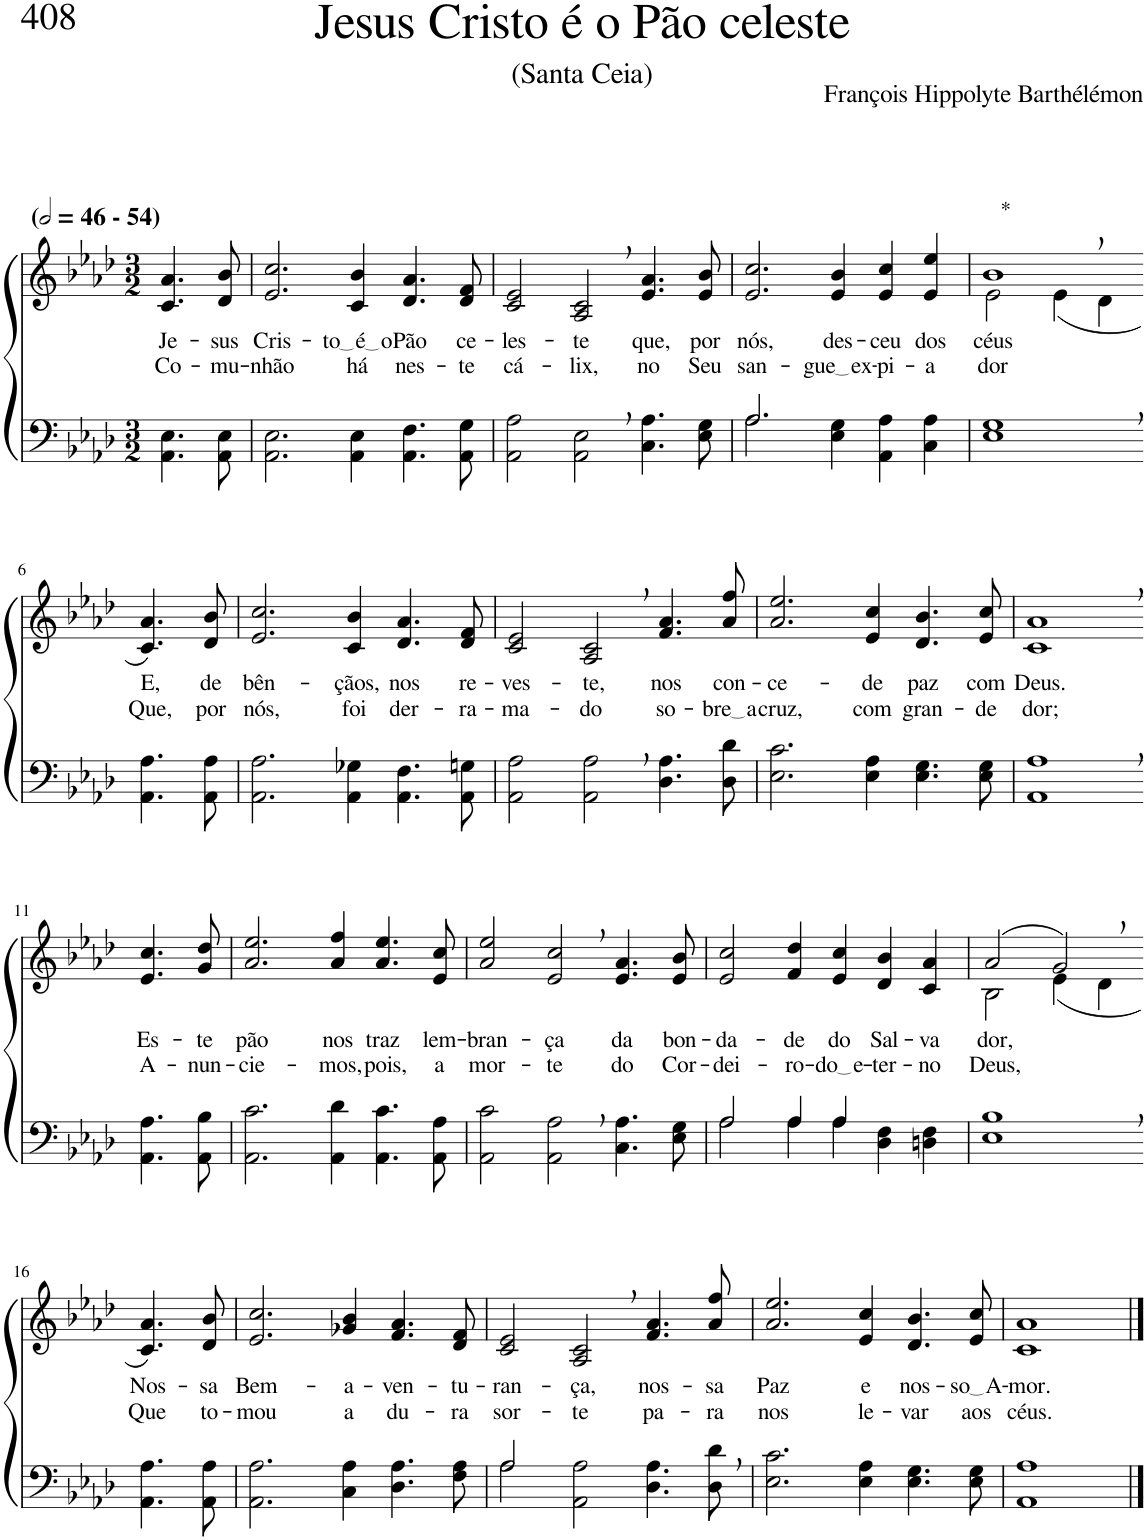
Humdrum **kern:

**kern	**kern	**text	**text
*part2	*part1	*part1	*part1
*staff2	*staff1	*staff1	*staff1
*I"Parte III e IV	*I"Parte I e II	*	*
*clefF4	*clefG2	*	*
*k[b-e-a-d-]	*k[b-e-a-d-]	*	*
*M3/2	*M3/2	*	*
*MM92	*MM92	*	*
=1	=1	=1	=1
!	!LO:TX:a:B:t=(	!	!
!	!LO:TX:a:B:t=- 54)	!	!
!	!	!LO:LY:b	!LO:LY:b
4.AA-\ 4.E-\	4.c/ 4.a-/	Je-	Co-
!	!	!LO:LY:b	!LO:LY:b
8AA-\ 8E-\	8d-/ 8b-/	-sus	-mu-
=2	=2	=2	=2
!	!	!LO:LY:b	!LO:LY:b
2.AA-\ 2.E-\	2.e-/ 2.cc/	Cris-	-nhão
!	!	!LO:LY:b	!LO:LY:b
4AA-\ 4E-\	4c/ 4b-/	to é o	há
!	!	!LO:LY:b	!LO:LY:b
4.AA-\ 4.F\	4.d-/ 4.a-/	Pão	nes-
!	!	!LO:LY:b	!LO:LY:b
8AA-\ 8G\	8d-/ 8f/	ce-	-te
=3	=3	=3	=3
!	!	!LO:LY:b	!LO:LY:b
2AA-\ 2A-\	2c/ 2e-/	-les-	cá-
!	!	!LO:LY:b	!LO:LY:b
2AA-\, 2E-\,	2A-/, 2c/,	-te	-lix,
!	!	!LO:LY:b	!LO:LY:b
4.C\ 4.A-\	4.e-/ 4.a-/	que,	no
!	!	!LO:LY:b	!LO:LY:b
8E-\ 8G\	8e-/ 8b-/	por	Seu
=4	=4	=4	=4
*^	*	*	*
!	!	!	!LO:LY:b	!LO:LY:b
2.A-/	2.A-\	2.e-/ 2.cc/	nós,	san-
!	!	!	!LO:LY:b	!LO:LY:b
2.ryy	4E-\ 4G\	4e-/ 4b-/	des-	gue ex
!	!	!	!LO:LY:b	!LO:LY:b
.	4AA-\ 4A-\	4e-/ 4cc/	-ceu	-pi-
!	!	!	!LO:LY:b	!LO:LY:b
.	4C\ 4A-\	4e-/ 4ee-/	dos	-a-
=5	=5	=5	=5	=5
*	*	*^	*	*
!	!	!LO:TX:a:t=*	!	!	!
!	!	!	!	!LO:LY:b	!LO:LY:b
*v	*v	*	*	*	*
1E-, 1G,	1b-,	2e-\	céus	-dor
.	.	(4e-\	.	.
.	.	4d-\	.	.
!!LO:LB:g=z
=6-	=6-	=6-	=6-	=6-
!	!	!	!LO:LY:b	!LO:LY:b
*	*v	*v	*	*
4.AA-\ 4.A-\	4.c/ 4.a-/)	E,	Que,
!	!	!LO:LY:b	!LO:LY:b
8AA-\ 8A-\	8d-/ 8b-/	de	por
=7	=7	=7	=7
!	!	!LO:LY:b	!LO:LY:b
2.AA-\ 2.A-\	2.e-/ 2.cc/	bên-	nós,
!	!	!LO:LY:b	!LO:LY:b
4AA-\ 4G-X\	4c/ 4b-/	-çãos,	foi
!	!	!LO:LY:b	!LO:LY:b
4.AA-\ 4.F\	4.d-/ 4.a-/	nos	der-
!	!	!LO:LY:b	!LO:LY:b
8AA-\ 8Gn\	8d-/ 8f/	re-	-ra-
=8	=8	=8	=8
!	!	!LO:LY:b	!LO:LY:b
2AA-\ 2A-\	2c/ 2e-/	-ves-	-ma-
!	!	!LO:LY:b	!LO:LY:b
2AA-\, 2A-\,	2A-/, 2c/,	-te,	-do
!	!	!LO:LY:b	!LO:LY:b
4.D-\ 4.A-\	4.f/ 4.a-/	nos	so-
!	!	!LO:LY:b	!LO:LY:b
8D-\ 8d-\	8a-/ 8ff/	con-	bre a
=9	=9	=9	=9
!	!	!LO:LY:b	!LO:LY:b
2.E-\ 2.c\	2.a-/ 2.ee-/	-ce-	cruz,
!	!	!LO:LY:b	!LO:LY:b
4E-\ 4A-\	4e-/ 4cc/	-de	com
!	!	!LO:LY:b	!LO:LY:b
4.E-\ 4.G\	4.d-/ 4.b-/	paz	gran-
!	!	!LO:LY:b	!LO:LY:b
8E-\ 8G\	8e-/ 8cc/	com	-de
=10	=10	=10	=10
!	!	!LO:LY:b	!LO:LY:b
1AA-, 1A-,	1c, 1a-,	Deus.	dor;
!!LO:LB:g=z
=11-	=11-	=11-	=11-
!	!	!LO:LY:b	!LO:LY:b
4.AA-\ 4.A-\	4.e-/ 4.cc/	Es-	A-
!	!	!LO:LY:b	!LO:LY:b
8AA-\ 8B-\	8g/ 8dd-/	-te	-nun-
=12	=12	=12	=12
!	!	!LO:LY:b	!LO:LY:b
2.AA-\ 2.c\	2.a-/ 2.ee-/	pão	-cie-
!	!	!LO:LY:b	!LO:LY:b
4AA-\ 4d-\	4a-/ 4ff/	nos	-mos,
!	!	!LO:LY:b	!LO:LY:b
4.AA-\ 4.c\	4.a-/ 4.ee-/	traz	pois,
!	!	!LO:LY:b	!LO:LY:b
8AA-\ 8A-\	8e-/ 8cc/	lem-	a
=13	=13	=13	=13
!	!	!LO:LY:b	!LO:LY:b
2AA-\ 2c\	2a-/ 2ee-/	-bran-	mor-
!	!	!LO:LY:b	!LO:LY:b
2AA-\, 2A-\,	2e-/, 2cc/,	-ça	-te
!	!	!LO:LY:b	!LO:LY:b
4.C\ 4.A-\	4.e-/ 4.a-/	da	do
!	!	!LO:LY:b	!LO:LY:b
8E-\ 8G\	8e-/ 8b-/	bon-	Cor-
=14	=14	=14	=14
*^	*	*	*
!	!	!	!LO:LY:b	!LO:LY:b
2A-/	2A-\	2e-/ 2cc/	-da-	-dei-
!	!	!	!LO:LY:b	!LO:LY:b
4A-/	4A-\	4f/ 4dd-/	-de	-ro-
!	!	!	!LO:LY:b	!LO:LY:b
4A-/	4A-\	4e-/ 4cc/	do	do e
!	!	!	!LO:LY:b	!LO:LY:b
2ryy	4D-\ 4F\	4d-/ 4b-/	Sal-	-ter-
!	!	!	!LO:LY:b	!LO:LY:b
.	4Dn\ 4F\	4c/ 4a-/	-va-	-no
=15	=15	=15	=15	=15
*	*	*^	*	*
!	!	!	!	!LO:LY:b	!LO:LY:b
*v	*v	*	*	*	*
1E-, 1B-,	(2a-/	2B-\	-dor,	Deus,
.	2g,/)	(4e-\	.	.
.	.	4d-\	.	.
!!LO:LB:g=z
=16-	=16-	=16-	=16-	=16-
!	!	!	!LO:LY:b	!LO:LY:b
*	*v	*v	*	*
4.AA-\ 4.A-\	4.c/ 4.a-/)	Nos-	Que
!	!	!LO:LY:b	!LO:LY:b
8AA-\ 8A-\	8d-/ 8b-/	-sa	to-
=17	=17	=17	=17
!	!	!LO:LY:b	!LO:LY:b
2.AA-\ 2.A-\	2.e-/ 2.cc/	Bem-	-mou
!	!	!LO:LY:b	!LO:LY:b
4C\ 4A-\	4g-X/ 4b-/	-a-	a
!	!	!LO:LY:b	!LO:LY:b
4.D-\ 4.A-\	4.f/ 4.a-/	-ven-	du-
!	!	!LO:LY:b	!LO:LY:b
8F\ 8A-\	8d-/ 8f/	-tu-	-ra
=18	=18	=18	=18
*^	*	*	*
!	!	!	!LO:LY:b	!LO:LY:b
2A-/	2A-\	2c/ 2e-/	-ran-	sor-
!	!	!	!LO:LY:b	!LO:LY:b
1ryy	2AA-\ 2A-\	2A-/, 2c/,	-ça,	-te
!	!	!	!LO:LY:b	!LO:LY:b
.	4.D-\ 4.A-\	4.f/ 4.a-/	nos-	pa-
!	!	!	!LO:LY:b	!LO:LY:b
.	8D-\ 8d-\	8a-/ 8ff/	-sa	-ra
=19	=19	=19	=19	=19
!	!	!	!LO:LY:b	!LO:LY:b
*v	*v	*	*	*
2.E-\ 2.c\	2.a-/ 2.ee-/	Paz	nos
!	!	!LO:LY:b	!LO:LY:b
4E-\ 4A-\	4e-/ 4cc/	e	le-
!	!	!LO:LY:b	!LO:LY:b
4.E-\ 4.G\	4.d-/ 4.b-/	nos-	-var
!	!	!LO:LY:b	!LO:LY:b
8E-\ 8G\	8e-/ 8cc/	so A	aos
=20	=20	=20	=20
!	!	!LO:LY:b	!LO:LY:b
1AA- 1A-	1c 1a-	-mor.	céus.
==	==	==	==
*-	*-	*-	*-
